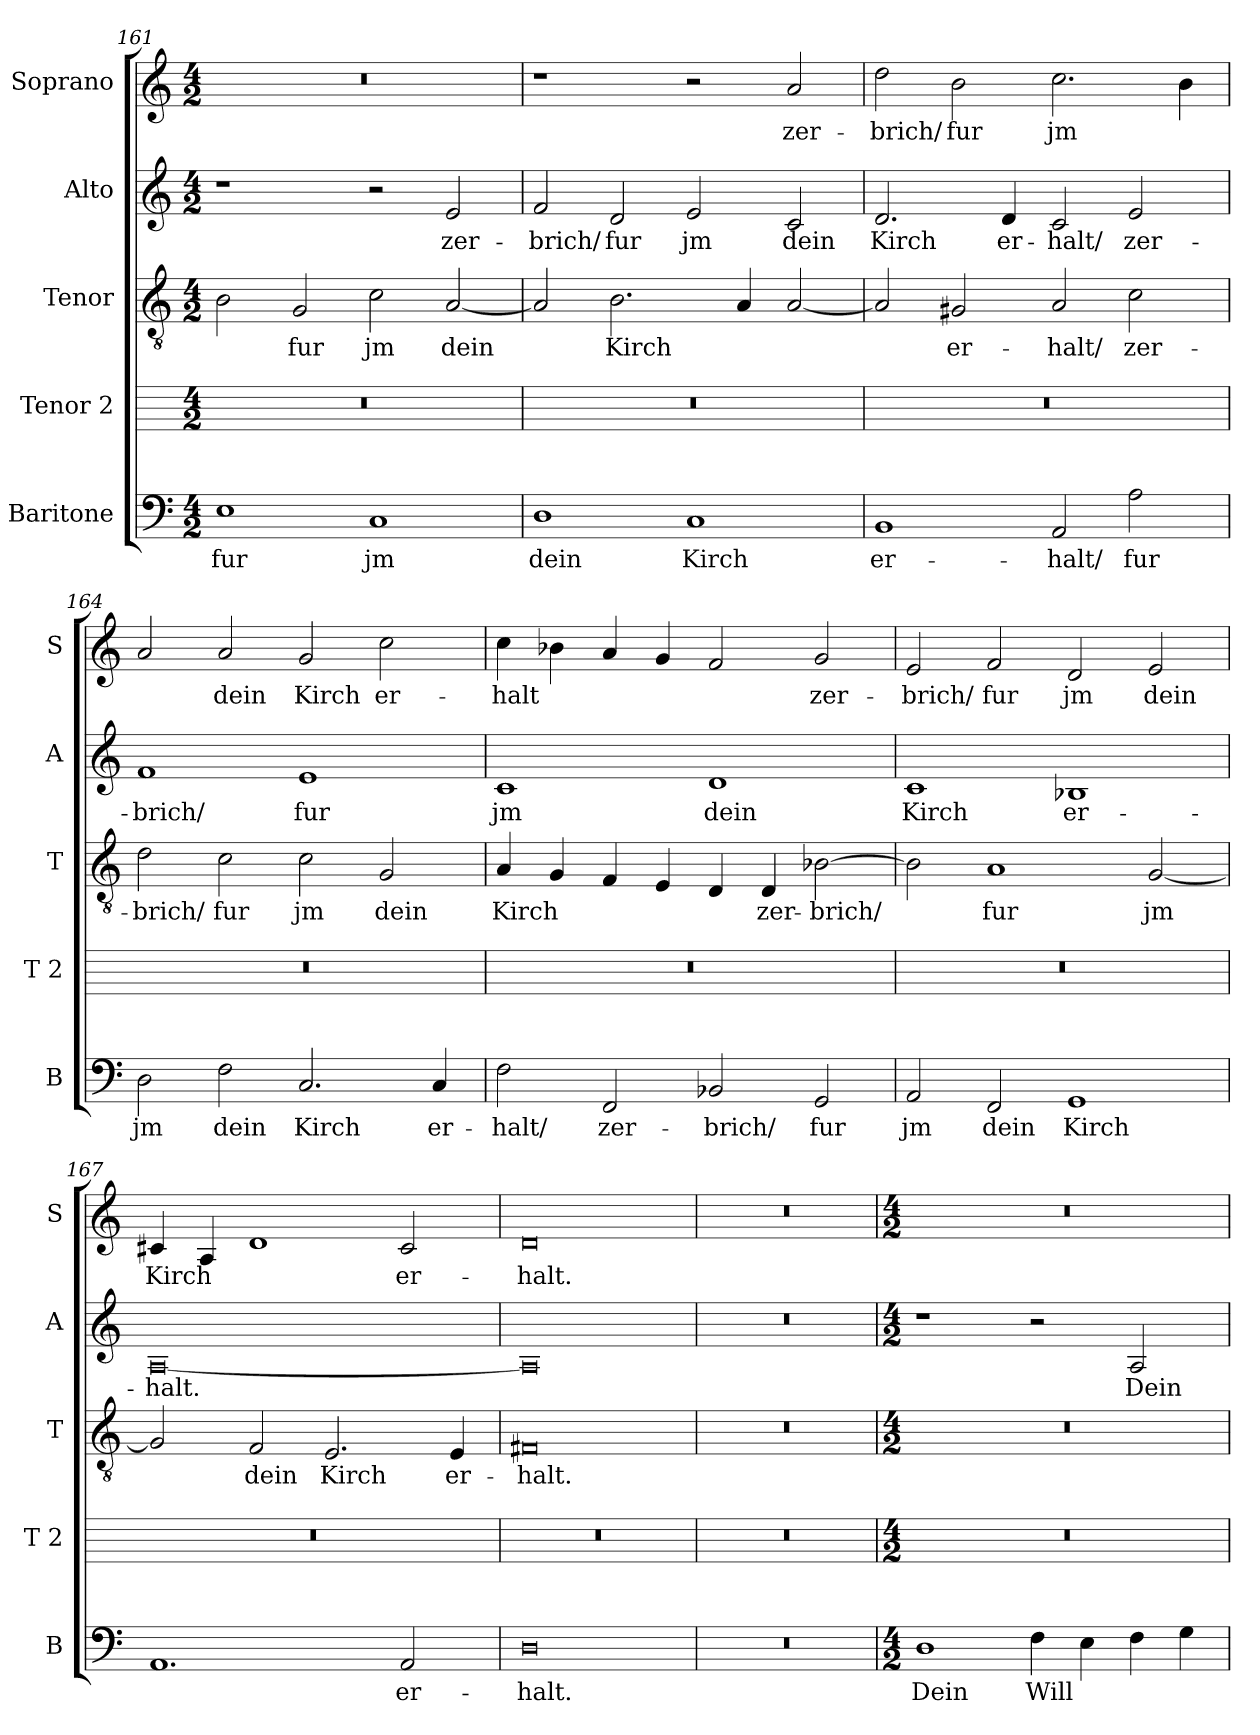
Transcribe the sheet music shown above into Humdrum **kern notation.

**kern	**text	**kern	**kern	**text	**kern	**text	**kern	**text
*part5	*part5	*part4	*part3	*part3	*part2	*part2	*part1	*part1
*staff5	*staff5	*staff4	*staff3	*staff3	*staff2	*staff2	*staff1	*staff1
*I"Baritone	*	*I"Tenor 2	*I"Tenor	*	*I"Alto	*	*I"Soprano	*
*I'B	*	*I'T 2	*I'T	*	*I'A	*	*I'S	*
*clefF4	*	*	*clefGv2	*	*clefG2	*	*clefG2	*
*k[]	*	*k[]	*k[]	*	*k[]	*	*k[]	*
*C:	*	*C:	*C:	*	*C:	*	*C:	*
*M4/2	*	*M4/2	*M4/2	*	*M4/2	*	*M4/2	*
=161	=161	=161	=161	=161	=161	=161	=161	=161
!	!LO:LY:b:cj	!	!	!LO:LY:b:cj	!	!	!	!
1E	fur	0r	2B\	.	1r	.	0r	.
!	!	!	!	!LO:LY:b:cj	!	!	!	!
.	.	.	2G/	fur	.	.	.	.
!	!LO:LY:b:cj	!	!	!LO:LY:b:cj	!	!	!	!
1C	jm	.	2c\	jm	2r	.	.	.
!	!	!	!	!LO:LY:b:cj	!	!LO:LY:b:cj	!	!
.	.	.	[<2A/	dein	2e/	zer-	.	.
=162	=162	=162	=162	=162	=162	=162	=162	=162
!	!LO:LY:b:cj	!	!	!LO:LY:b:cj	!	!LO:LY:b:cj	!	!
1D	dein	0r	2A/]	.	2f/	-brich/	1r	.
!	!	!	!	!LO:LY:b:cj	!	!LO:LY:b:cj	!	!
.	.	.	2.B\	Kirch	2d/	fur	.	.
!	!LO:LY:b:cj	!	!	!	!	!LO:LY:b:cj	!	!
1C	Kirch	.	.	.	2e/	jm	2r	.
!	!	!	!	!LO:LY:b:cj	!	!	!	!
.	.	.	4A/	.	.	.	.	.
!	!	!	!	!LO:LY:b:cj	!	!LO:LY:b:cj	!	!LO:LY:b:cj
.	.	.	[<2A/	.	2c/	dein	2a/	zer-
=163	=163	=163	=163	=163	=163	=163	=163	=163
!	!LO:LY:b:cj	!	!	!LO:LY:b:cj	!	!LO:LY:b:cj	!	!LO:LY:b:cj
1BB	er-	0r	2A/]	.	2.d/	Kirch	2dd\	-brich/
!	!	!	!	!LO:LY:b:cj	!	!	!	!LO:LY:b:cj
.	.	.	2G#X/	er-	.	.	2b\	fur
!	!	!	!	!	!	!LO:LY:b:cj	!	!
.	.	.	.	.	4d/	er-	.	.
!	!LO:LY:b:cj	!	!	!LO:LY:b:cj	!	!LO:LY:b:cj	!	!LO:LY:b:cj
2AA/	-halt/	.	2A/	-halt/	2c/	-halt/	2.cc\	jm
!	!LO:LY:b:cj	!	!	!LO:LY:b:cj	!	!LO:LY:b:cj	!	!
2A\	fur	.	2c\	zer-	2e/	zer-	.	.
!	!	!	!	!	!	!	!	!LO:LY:b:cj
.	.	.	.	.	.	.	4b\	.
=164	=164	=164	=164	=164	=164	=164	=164	=164
!	!LO:LY:b:cj	!	!	!LO:LY:b:cj	!	!LO:LY:b:cj	!	!LO:LY:b:cj
2D\	jm	0r	2d\	-brich/	1f	-brich/	2a/	.
!	!LO:LY:b:cj	!	!	!LO:LY:b:cj	!	!	!	!LO:LY:b:cj
2F\	dein	.	2c\	fur	.	.	2a/	dein
!	!LO:LY:b:cj	!	!	!LO:LY:b:cj	!	!LO:LY:b:cj	!	!LO:LY:b:cj
2.C/	Kirch	.	2c\	jm	1e	fur	2g/	Kirch
!	!	!	!	!LO:LY:b:cj	!	!	!	!LO:LY:b:cj
.	.	.	2G/	dein	.	.	2cc\	er-
!	!LO:LY:b:cj	!	!	!	!	!	!	!
4C/	er-	.	.	.	.	.	.	.
!!LO:PB:g=z
=165	=165	=165	=165	=165	=165	=165	=165	=165
!	!LO:LY:b:cj	!	!	!LO:LY:b:cj	!	!LO:LY:b:cj	!	!LO:LY:b:cj
2F\	-halt/	0r	4A/	Kirch	1c	jm	4cc\	-halt
!	!	!	!	!LO:LY:b:cj	!	!	!	!LO:LY:b:cj
.	.	.	4G/	.	.	.	4b-X\	.
!	!LO:LY:b:cj	!	!	!LO:LY:b:cj	!	!	!	!LO:LY:b:cj
2FF/	zer-	.	4F/	.	.	.	4a/	.
!	!	!	!	!LO:LY:b:cj	!	!	!	!LO:LY:b:cj
.	.	.	4E/	.	.	.	4g/	.
!	!LO:LY:b:cj	!	!	!LO:LY:b:cj	!	!LO:LY:b:cj	!	!LO:LY:b:cj
2BB-X/	-brich/	.	4D/	.	1d	dein	2f/	.
!	!	!	!	!LO:LY:b:cj	!	!	!	!
.	.	.	4D/	zer-	.	.	.	.
!	!LO:LY:b:cj	!	!	!LO:LY:b:cj	!	!	!	!LO:LY:b:cj
2GG/	fur	.	[>2B-X\	-brich/	.	.	2g/	zer-
=166	=166	=166	=166	=166	=166	=166	=166	=166
!	!LO:LY:b:cj	!	!	!LO:LY:b:cj	!	!LO:LY:b:cj	!	!LO:LY:b:cj
2AA/	jm	0r	2B-\]	.	1c	Kirch	2e/	-brich/
!	!LO:LY:b:cj	!	!	!LO:LY:b:cj	!	!	!	!LO:LY:b:cj
2FF/	dein	.	1A	fur	.	.	2f/	fur
!	!LO:LY:b:cj	!	!	!	!	!LO:LY:b:cj	!	!LO:LY:b:cj
1GG	Kirch	.	.	.	1B-X	er-	2d/	jm
!	!	!	!	!LO:LY:b:cj	!	!	!	!LO:LY:b:cj
.	.	.	[<2G/	jm	.	.	2e/	dein
=167	=167	=167	=167	=167	=167	=167	=167	=167
!	!LO:LY:b:cj	!	!	!LO:LY:b:cj	!	!LO:LY:b:cj	!	!LO:LY:b:cj
1.AA	.	0r	2G/]	.	[<0A	-halt.	4c#X/	Kirch
!	!	!	!	!	!	!	!	!LO:LY:b:cj
.	.	.	.	.	.	.	4A/	.
!	!	!	!	!LO:LY:b:cj	!	!	!	!LO:LY:b:cj
.	.	.	2F/	dein	.	.	1d	.
!	!	!	!	!LO:LY:b:cj	!	!	!	!
.	.	.	2.E/	Kirch	.	.	.	.
!	!LO:LY:b:cj	!	!	!	!	!	!	!LO:LY:b:cj
2AA/	er-	.	.	.	.	.	2c#/	er-
!	!	!	!	!LO:LY:b:cj	!	!	!	!
.	.	.	4E/	er-	.	.	.	.
=168	=168	=168	=168	=168	=168	=168	=168	=168
!	!LO:LY:b:cj	!	!	!LO:LY:b:cj	!	!LO:LY:b:cj	!	!LO:LY:b:cj
0D	-halt.	0r	0F#X	-halt.	0A]	.	0d	-halt.
=169	=169	=169	=169	=169	=169	=169	=169	=169
0r	.	0r	0r	.	0r	.	0r	.
!!LO:PB:g=z
=170!	=170!	=170!	=170!	=170!	=170!	=170!	=170!	=170!
*M4/2	*	*M4/2	*M4/2	*	*M4/2	*	*M4/2	*
!	!LO:LY:b:cj	!	!	!	!	!	!	!
1D	Dein	0r	0r	.	1r	.	0r	.
!	!LO:LY:b:cj	!	!	!	!	!	!	!
4F\	Will	.	.	.	2r	.	.	.
!	!LO:LY:b:cj	!	!	!	!	!	!	!
4E\	.	.	.	.	.	.	.	.
!	!LO:LY:b:cj	!	!	!	!	!LO:LY:b:cj	!	!
4F\	.	.	.	.	2A/	Dein	.	.
!	!LO:LY:b:cj	!	!	!	!	!	!	!
4G\	.	.	.	.	.	.	.	.
=	=	=	=	=	=	=	=	=
*-	*-	*-	*-	*-	*-	*-	*-	*-
